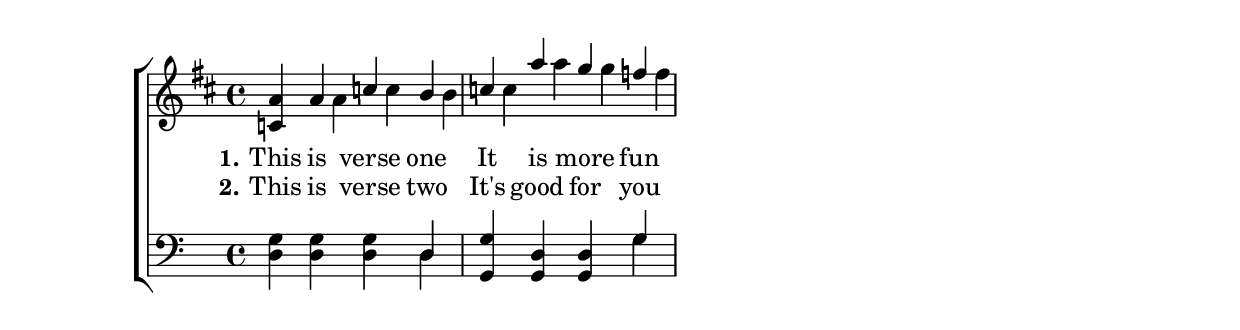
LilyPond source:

%% http://lsr.dsi.unimi.it/LSR/Item?id=653
%% see also http://lilypond.1069038.n5.nabble.com/LSR-v-2-18-quot-Hymn-Template-for-per-voice-music-and-partcombine-quot-does-not-compile-tc159367.html

%LSR by Carl Sorensen on Jan 19, 2010.
%LSR modified by Ed Gordijn on Feb.2014 for v2.18

soprano = \relative c'' {
  a4 a c b
  c a' g f
}

alto = \relative c' {
  c4 \partcombineApart \override NoteColumn #'force-hshift = #1.7 
     a' c b
  c4 a' g f |
}

tenor = \relative c' {
  g4 g g d
  g4 d d g
}

bass = \relative c {
  d4 d d \partcombineApartOnce d
  g, g g \partcombineApartOnce g'
}

verseOne = \lyricmode {
  \set stanza = #"1."
  This is verse one
  It is more fun
}

verseTwo = \lyricmode {
  \set stanza = #"2."
  This is verse two
  It's good for you
}

\score {
  \new ChoirStaff <<
    \new Staff {
      \key d \major
      <<
        \new NullVoice = "aligner"  \soprano
        \new Voice = "upper" \partcombine \soprano \alto
      >>
    }
    \new Lyrics \lyricsto "aligner" { \verseOne }
    \new Lyrics \lyricsto "aligner" { \verseTwo }
    \new Staff {
       \key c \major
       \clef bass {
         \partcombine \tenor \bass
       }
     }
  >>
}
